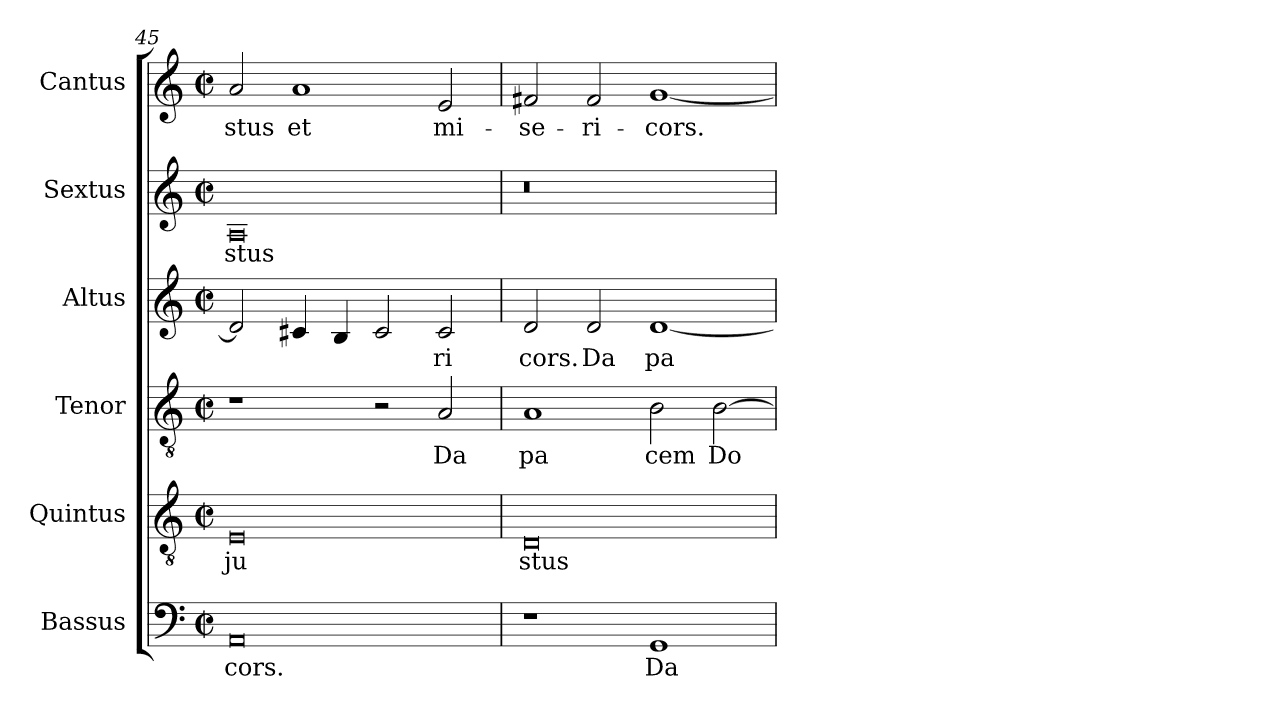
**kern	**text	**kern	**text	**kern	**text	**kern	**text	**kern	**text	**kern	**text
*part6	*part6	*part5	*part5	*part4	*part4	*part3	*part3	*part2	*part2	*part1	*part1
*staff6	*staff6	*staff5	*staff5	*staff4	*staff4	*staff3	*staff3	*staff2	*staff2	*staff1	*staff1
*I"Bassus	*	*I"Quintus	*	*I"Tenor	*	*I"Altus	*	*I"Sextus	*	*I"Cantus	*
*clefF4	*	*clefGv2	*	*clefGv2	*	*clefG2	*	*clefG2	*	*clefG2	*
*k[]	*	*k[]	*	*k[]	*	*k[]	*	*k[]	*	*k[]	*
*C:	*	*C:	*	*C:	*	*C:	*	*C:	*	*C:	*
*M2/2	*	*M2/2	*	*M2/2	*	*M2/2	*	*M2/2	*	*M2/2	*
*met(c|)	*	*met(c|)	*	*met(c|)	*	*met(c|)	*	*met(c|)	*	*met(c|)	*
=45	=45	=45	=45	=45	=45	=45	=45	=45	=45	=45	=45
!	!LO:LY:b	!	!LO:LY:b:cj	!	!	!	!LO:LY:b:cj	!	!LO:LY:b:cj	!	!LO:LY:b:cj
0AA	-cors.	0E	ju	1r	.	2d/]	.	0A	-stus	2a/	-stus
!	!	!	!	!	!	!	!LO:LY:b:cj	!	!	!	!LO:LY:b:cj
.	.	.	.	.	.	4c#X/	.	.	.	1a	et
!	!	!	!	!	!	!	!LO:LY:b:cj	!	!	!	!
.	.	.	.	.	.	4B/	.	.	.	.	.
!	!	!	!	!	!	!	!LO:LY:b:cj	!	!	!	!
.	.	.	.	2r	.	2c#/	.	.	.	.	.
!	!	!	!	!	!LO:LY:b:cj	!	!LO:LY:b:cj	!	!	!	!LO:LY:b:cj
.	.	.	.	2A/	Da	2c#/	ri	.	.	2e/	mi-
=46	=46	=46	=46	=46	=46	=46	=46	=46	=46	=46	=46
!	!	!	!LO:LY:b:cj	!	!LO:LY:b:cj	!	!LO:LY:b:cj	!	!	!	!LO:LY:b:cj
1r	.	0D	stus	1A	pa	2d/	cors.	0r	.	2f#X/	-se-
!	!	!	!	!	!	!	!LO:LY:b:cj	!	!	!	!LO:LY:b:cj
.	.	.	.	.	.	2d/	Da	.	.	2f#/	-ri-
!	!LO:LY:b	!	!	!	!LO:LY:b:cj	!	!LO:LY:b:cj	!	!	!	!LO:LY:b:cj
1GG	Da	.	.	2B\	cem	[<1d	pa	.	.	[<1g	-cors.
!	!	!	!	!	!LO:LY:b:cj	!	!	!	!	!	!
.	.	.	.	[>2B\	Do	.	.	.	.	.	.
=	=	=	=	=	=	=	=	=	=	=	=
*-	*-	*-	*-	*-	*-	*-	*-	*-	*-	*-	*-
